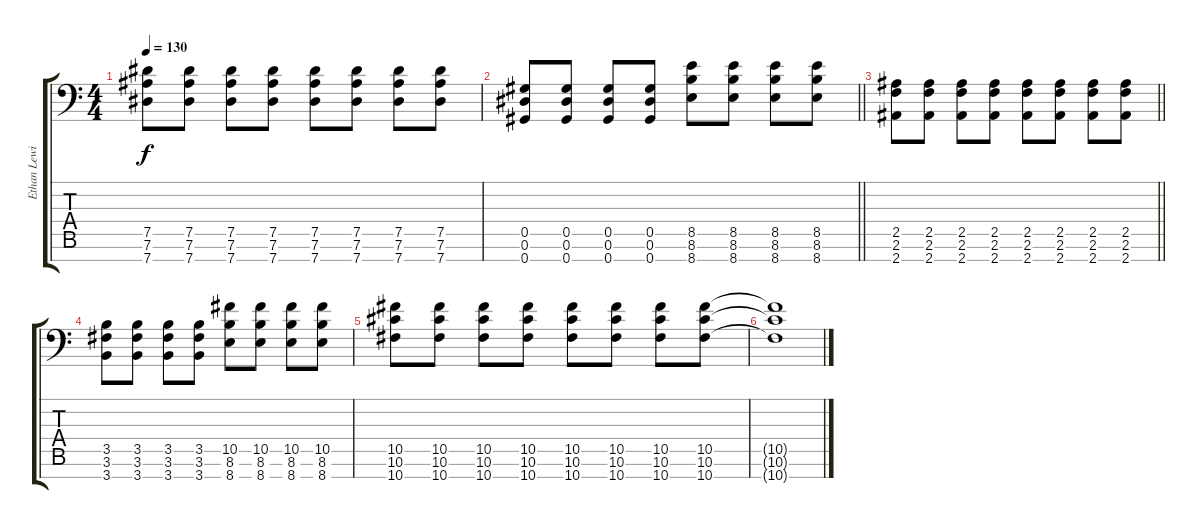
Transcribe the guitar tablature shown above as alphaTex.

\track ("Ethan Lewis" "Ethan Lewi") {instrument overdrivenguitar}
\staff {score tabs}
\tuning (Eb4 Bb3 Gb3 Db3 Ab2 Eb2 Ab1) {hide}
\ts (4 4)
\tempo 130
\clef f4
\ks c
(7.5 7.6 7.7).8{dy f} (7.5 7.6 7.7).8 (7.5 7.6 7.7).8 (7.5 7.6 7.7).8 (7.5 7.6 7.7).8 (7.5 7.6 7.7).8 (7.5 7.6 7.7).8 (7.5 7.6 7.7).8 |
\barLineRight lightlight
(0.5 0.6 0.7).8 (0.5 0.6 0.7).8 (0.5 0.6 0.7).8 (0.5 0.6 0.7).8 (8.5 8.6 8.7).8 (8.5 8.6 8.7).8 (8.5 8.6 8.7).8 (8.5 8.6 8.7).8 |
\barLineRight lightlight
(2.5 2.6 2.7).8 (2.5 2.6 2.7).8 (2.5 2.6 2.7).8 (2.5 2.6 2.7).8 (2.5 2.6 2.7).8 (2.5 2.6 2.7).8 (2.5 2.6 2.7).8 (2.5 2.6 2.7).8 |
(3.5 3.6 3.7).8 (3.5 3.6 3.7).8 (3.5 3.6 3.7).8 (3.5 3.6 3.7).8 (10.5 8.6 8.7).8 (10.5 8.6 8.7).8 (10.5 8.6 8.7).8 (10.5 8.6 8.7).8 |
(10.5 10.6 10.7).8 (10.5 10.6 10.7).8 (10.5 10.6 10.7).8 (10.5 10.6 10.7).8 (10.5 10.6 10.7).8 (10.5 10.6 10.7).8 (10.5 10.6 10.7).8 (10.5 10.6 10.7).8{volume 0} |
(10.5{t} 10.6{t} 10.7{t}).1
